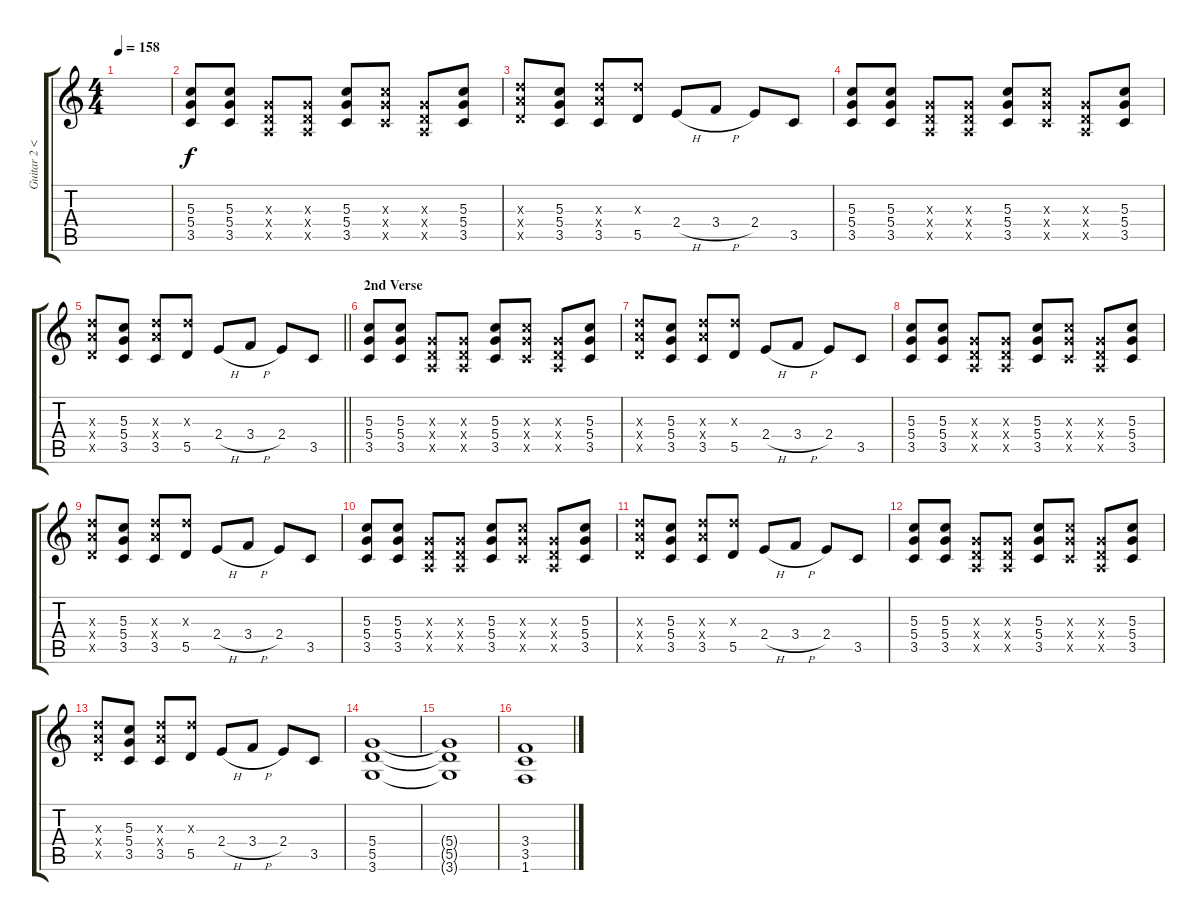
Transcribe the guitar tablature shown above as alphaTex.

\track ("Guitar 2 <distorted>" "Guitar 2 <") {instrument overdrivenguitar}
\staff {score tabs}
\tuning (E4 B3 G3 D3 A2 E2) {hide}
\ts (4 4)
\tempo 158
\clef g2
\ks c
|
(5.3 5.4 3.5).8 (5.3 5.4 3.5).8 (0.3{x} 0.4{x} 0.5{x}).8 (0.3{x} 0.4{x} 0.5{x}).8 (5.3 5.4 3.5).8 (5.3{x} 5.4{x} 3.5{x}).8 (0.3{x} 0.4{x} 0.5{x}).8 (5.3 5.4 3.5).8 |
(7.3{x} 7.4{x} 5.5{x}).8 (5.3 5.4 3.5).8 (7.3{x} 7.4{x} 3.5).8 (7.3{x} 5.5).8 2.4{h}.8 3.4{h}.8 2.4.8 3.5.8 |
(5.3 5.4 3.5).8 (5.3 5.4 3.5).8 (0.3{x} 0.4{x} 0.5{x}).8 (0.3{x} 0.4{x} 0.5{x}).8 (5.3 5.4 3.5).8 (5.3{x} 5.4{x} 3.5{x}).8 (0.3{x} 0.4{x} 0.5{x}).8 (5.3 5.4 3.5).8 |
\barLineRight lightlight
(7.3{x} 7.4{x} 5.5{x}).8 (5.3 5.4 3.5).8 (7.3{x} 7.4{x} 3.5).8 (7.3{x} 5.5).8 2.4{h}.8 3.4{h}.8 2.4.8 3.5.8 |
\section ("" "2nd Verse")
(5.3 5.4 3.5).8 (5.3 5.4 3.5).8 (0.3{x} 0.4{x} 0.5{x}).8 (0.3{x} 0.4{x} 0.5{x}).8 (5.3 5.4 3.5).8 (5.3{x} 5.4{x} 3.5{x}).8 (0.3{x} 0.4{x} 0.5{x}).8 (5.3 5.4 3.5).8 |
(7.3{x} 7.4{x} 5.5{x}).8 (5.3 5.4 3.5).8 (7.3{x} 7.4{x} 3.5).8 (7.3{x} 5.5).8 2.4{h}.8 3.4{h}.8 2.4.8 3.5.8 |
(5.3 5.4 3.5).8 (5.3 5.4 3.5).8 (0.3{x} 0.4{x} 0.5{x}).8 (0.3{x} 0.4{x} 0.5{x}).8 (5.3 5.4 3.5).8 (5.3{x} 5.4{x} 3.5{x}).8 (0.3{x} 0.4{x} 0.5{x}).8 (5.3 5.4 3.5).8 |
(7.3{x} 7.4{x} 5.5{x}).8 (5.3 5.4 3.5).8 (7.3{x} 7.4{x} 3.5).8 (7.3{x} 5.5).8 2.4{h}.8 3.4{h}.8 2.4.8 3.5.8 |
(5.3 5.4 3.5).8 (5.3 5.4 3.5).8 (0.3{x} 0.4{x} 0.5{x}).8 (0.3{x} 0.4{x} 0.5{x}).8 (5.3 5.4 3.5).8 (5.3{x} 5.4{x} 3.5{x}).8 (0.3{x} 0.4{x} 0.5{x}).8 (5.3 5.4 3.5).8 |
(7.3{x} 7.4{x} 5.5{x}).8 (5.3 5.4 3.5).8 (7.3{x} 7.4{x} 3.5).8 (7.3{x} 5.5).8 2.4{h}.8 3.4{h}.8 2.4.8 3.5.8 |
(5.3 5.4 3.5).8 (5.3 5.4 3.5).8 (0.3{x} 0.4{x} 0.5{x}).8 (0.3{x} 0.4{x} 0.5{x}).8 (5.3 5.4 3.5).8 (5.3{x} 5.4{x} 3.5{x}).8 (0.3{x} 0.4{x} 0.5{x}).8 (5.3 5.4 3.5).8 |
(7.3{x} 7.4{x} 5.5{x}).8 (5.3 5.4 3.5).8 (7.3{x} 7.4{x} 3.5).8 (7.3{x} 5.5).8 2.4{h}.8 3.4{h}.8 2.4.8 3.5.8 |
\section ("" "")
(5.4 5.5 3.6).1 |
(5.4{t} 5.5{t} 3.6{t}).1 |
(3.4 3.5 1.6).1
